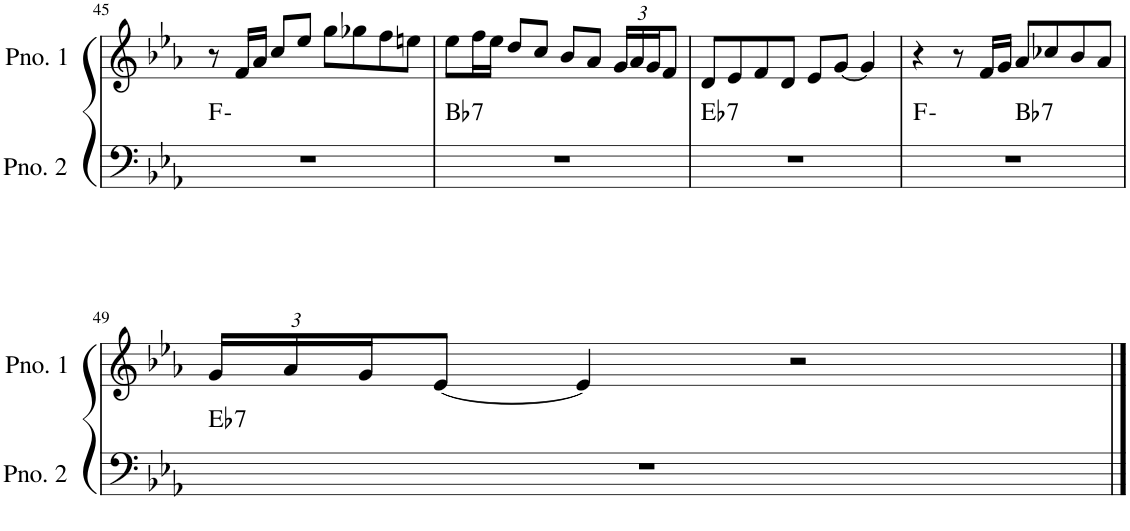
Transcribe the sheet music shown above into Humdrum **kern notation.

**kern	**harte	**kern
*part2	*part2	*part1
*staff2	*	*staff1
*I"ピアノ 2	*	*I"ピアノ 1
!!LO:PB:g=z
*clefF4	*	*clefG2
*k[b-e-a-]	*	*k[b-e-a-]
*M4/4	*	*M4/4
=45	=45	=45
1r	F:min	8r
.	.	16f/LL
.	.	16a-/JJ
.	.	8cc/L
.	.	8ee-/J
.	.	8gg\L
.	.	8gg-X\
.	.	8ff\
.	.	8een\J
=46	=46	=46
!	!LO:H:kt=7	!
1r	Bb:7	8ee-\L
.	.	16ff\L
.	.	16ee-\JJ
.	.	8dd/L
.	.	8cc/J
.	.	8b-/L
.	.	8a-/J
*	*	*Xbrackettup
.	.	24g/LL
.	.	24a-/
.	.	24g/J
.	.	8f/J
=47	=47	=47
!	!LO:H:kt=7	!
1r	Eb:7	8d/L
.	.	8e-/
.	.	8f/
.	.	8d/J
.	.	8e-/L
.	.	[8g/J
.	.	4g/]
=48	=48	=48
*^	*	*
1r	2ryy	F:min	4r
.	.	.	8r
.	.	.	16f/LL
.	.	.	16g/JJ
!	!	!LO:H:kt=7	!
.	2ryy	Bb:7	8a-/L
.	.	.	8cc-X/
.	.	.	8b-/
.	.	.	8a-/J
!!LO:LB:g=z
=49	=49	=49	=49
!	!	!LO:H:kt=7	!
*v	*v	*	*
1r	Eb:7	24g/LL
.	.	24a-/
.	.	24g/J
.	.	[8e-/J
.	.	4e-/]
.	.	2r
==	==	==
*-	*-	*-
